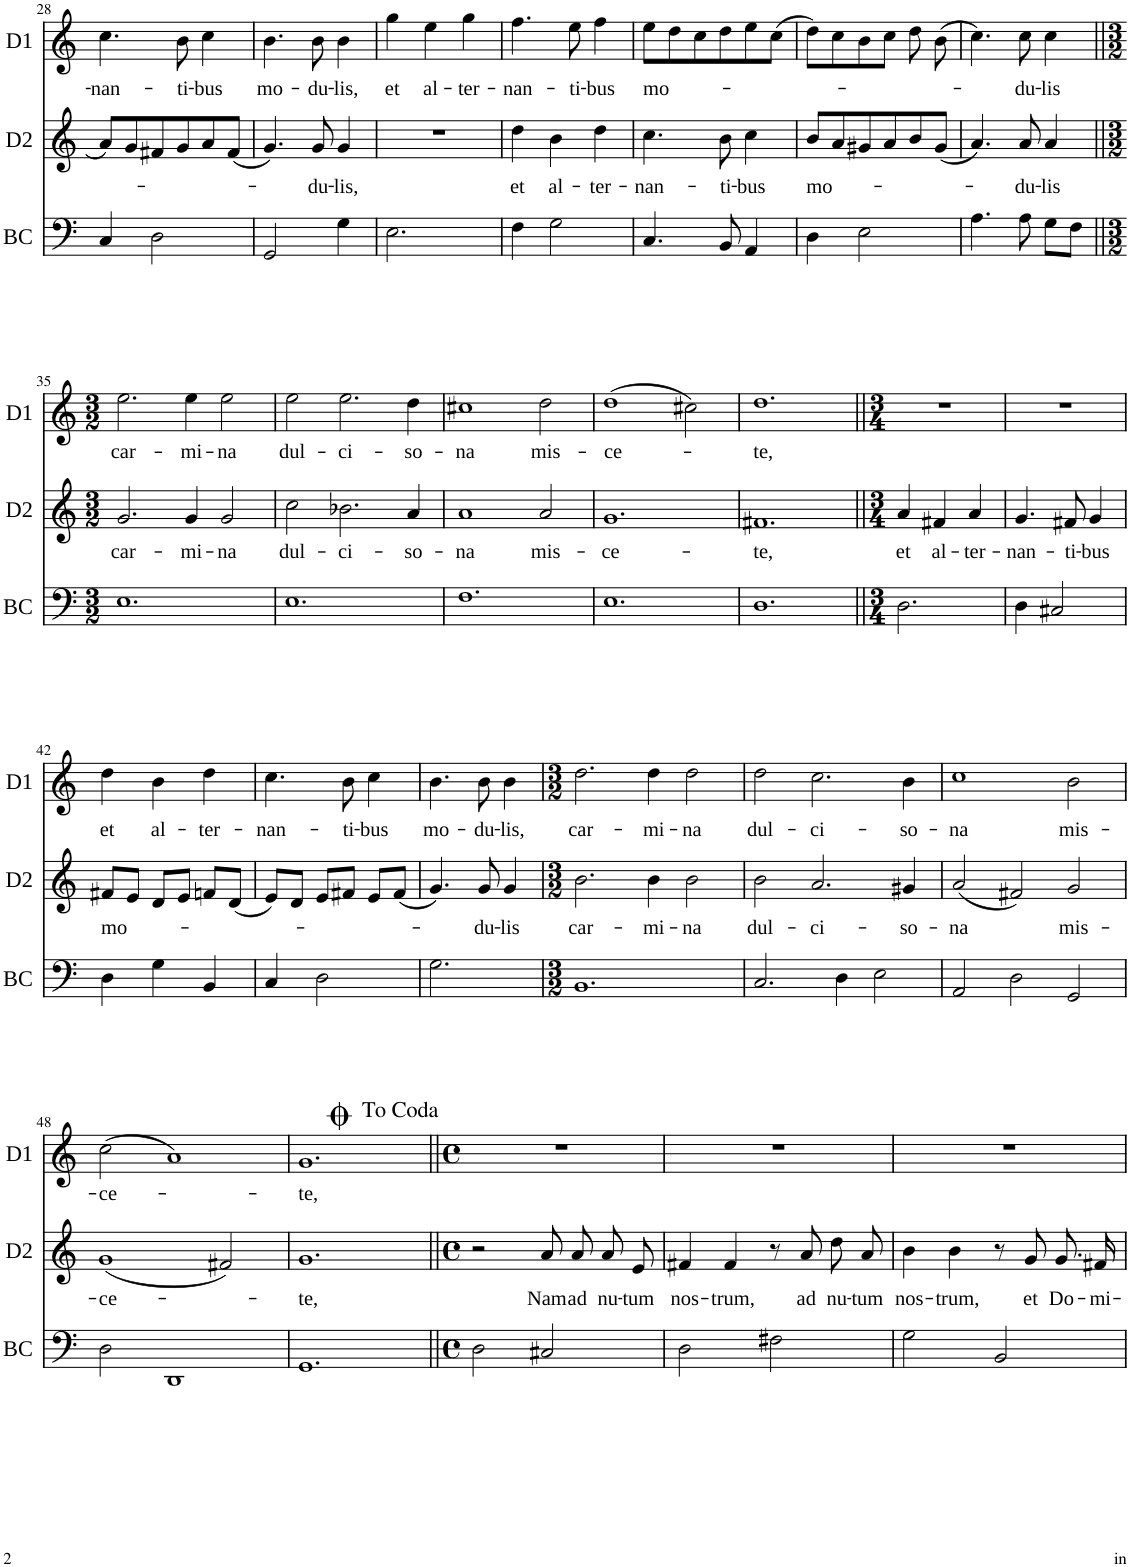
**kern	**kern	**text	**kern	**text
*part3	*part2	*part2	*part1	*part1
*staff3	*staff2	*staff2	*staff1	*staff1
*I"Basse continue	*I"Dessus 2	*	*I"Dessus 1	*
*I'BC	*I'D2	*	*I'D1	*
!!LO:PB:g=z
*clefF4	*clefG2	*	*clefG2	*
*k[]	*k[]	*	*k[]	*
*M3/4	*M3/4	*	*M3/4	*
=28	=28	=28	=28	=28
!	!	!	!	!LO:LY:b
4C/	8a/L	.	4.cc\	-nan-
.	8g/	.	.	.
2D\	8f#X/	.	.	.
!	!	!	!	!LO:LY:b
.	8g/	.	8b\	-ti-
!	!	!	!	!LO:LY:b
.	8a/	.	4cc\	-bus
.	(8f#/J	.	.	.
=29	=29	=29	=29	=29
!	!	!	!	!LO:LY:b
2GG/	4.g/)	.	4.b\	mo-
!	!	!LO:LY:b	!	!LO:LY:b
.	8g/	-du-	8b\	-du-
!	!	!LO:LY:b	!	!LO:LY:b
4G\	4g/	-lis,	4b\	-lis,
=30	=30	=30	=30	=30
!	!	!	!	!LO:LY:b
2.E\	2.r	.	4gg\	et
!	!	!	!	!LO:LY:b
.	.	.	4ee\	al-
!	!	!	!	!LO:LY:b
.	.	.	4gg\	-ter-
=31	=31	=31	=31	=31
!	!	!LO:LY:b	!	!LO:LY:b
4F\	4dd\	et	4.ff\	-nan-
!	!	!LO:LY:b	!	!
2G\	4b\	al-	.	.
!	!	!	!	!LO:LY:b
.	.	.	8ee\	-ti-
!	!	!LO:LY:b	!	!LO:LY:b
.	4dd\	-ter-	4ff\	-bus
=32	=32	=32	=32	=32
!	!	!LO:LY:b	!	!LO:LY:b
4.C/	4.cc\	-nan-	8ee\L	mo-
.	.	.	8dd\	.
.	.	.	8cc\	.
!	!	!LO:LY:b	!	!
8BB/	8b\	-ti-	8dd\	.
!	!	!LO:LY:b	!	!
4AA/	4cc\	-bus	8ee\	.
.	.	.	(8cc\J	.
=33	=33	=33	=33	=33
!	!	!LO:LY:b	!	!
4D\	8b/L	mo-	8dd\L)	.
.	8a/	.	8cc\	.
2E\	8g#X/	.	8b\	.
.	8a/	.	8cc\J	.
.	8b/	.	8dd\	.
.	(8g#/J	.	(8b\	.
=34	=34	=34	=34	=34
4.A\	4.a/)	.	4.cc\)	.
!	!	!LO:LY:b	!	!LO:LY:b
8A\	8a/	-du-	8cc\	-du-
!	!	!LO:LY:b	!	!LO:LY:b
8G\L	4a/	-lis	4cc\	-lis
8F\J	.	.	.	.
!!LO:LB:g=z
=35||	=35||	=35||	=35||	=35||
*M3/2	*M3/2	*	*M3/2	*
!	!	!LO:LY:b	!	!LO:LY:b
1.E	2.g/	car-	2.ee\	car-
!	!	!LO:LY:b	!	!LO:LY:b
.	4g/	-mi-	4ee\	-mi-
!	!	!LO:LY:b	!	!LO:LY:b
.	2g/	-na	2ee\	-na
=36	=36	=36	=36	=36
!	!	!LO:LY:b	!	!LO:LY:b
1.E	2cc\	dul-	2ee\	dul-
!	!	!LO:LY:b	!	!LO:LY:b
.	2.b-X\	-ci-	2.ee\	-ci-
!	!	!LO:LY:b	!	!LO:LY:b
.	4a/	-so-	4dd\	-so-
=37	=37	=37	=37	=37
!	!	!LO:LY:b	!	!LO:LY:b
1.F	1a	-na	1cc#X	-na
!	!	!LO:LY:b	!	!LO:LY:b
.	2a/	mis-	2dd\	mis-
=38	=38	=38	=38	=38
!	!	!LO:LY:b	!	!LO:LY:b
1.E	1.g	-ce-	(1dd	-ce-
.	.	.	2cc#X\)	.
=39	=39	=39	=39	=39
!	!	!LO:LY:b	!	!LO:LY:b
1.D	1.f#X	-te,	1.dd	-te,
=40||	=40||	=40||	=40||	=40||
*M3/4	*M3/4	*	*M3/4	*
!	!	!LO:LY:b	!	!
2.D\	4a/	et	2.r	.
!	!	!LO:LY:b	!	!
.	4f#X/	al-	.	.
!	!	!LO:LY:b	!	!
.	4a/	-ter-	.	.
=41	=41	=41	=41	=41
!	!	!LO:LY:b	!	!
4D\	4.g/	-nan-	2.r	.
2C#X/	.	.	.	.
!	!	!LO:LY:b	!	!
.	8f#X/	-ti-	.	.
!	!	!LO:LY:b	!	!
.	4g/	-bus	.	.
!!LO:LB:g=z
=42	=42	=42	=42	=42
!	!	!LO:LY:b	!	!LO:LY:b
4D\	8f#X/L	mo-	4dd\	et
.	8e/J	.	.	.
!	!	!	!	!LO:LY:b
4G\	8d/L	.	4b\	al-
.	8e/J	.	.	.
!	!	!	!	!LO:LY:b
4BB/	8fn/L	.	4dd\	-ter-
.	(8d/J	.	.	.
=43	=43	=43	=43	=43
!	!	!	!	!LO:LY:b
4C/	8e/L)	.	4.cc\	-nan-
.	8d/J	.	.	.
2D\	8e/L	.	.	.
!	!	!	!	!LO:LY:b
.	8f#X/J	.	8b\	-ti-
!	!	!	!	!LO:LY:b
.	8e/L	.	4cc\	-bus
.	(8f#/J	.	.	.
=44	=44	=44	=44	=44
!	!	!	!	!LO:LY:b
2.G\	4.g/)	.	4.b\	mo-
!	!	!LO:LY:b	!	!LO:LY:b
.	8g/	-du-	8b\	-du-
!	!	!LO:LY:b	!	!LO:LY:b
.	4g/	-lis	4b\	-lis,
=45	=45	=45	=45	=45
*M3/2	*M3/2	*	*M3/2	*
!	!	!LO:LY:b	!	!LO:LY:b
1.BB	2.b\	car-	2.dd\	car-
!	!	!LO:LY:b	!	!LO:LY:b
.	4b\	-mi-	4dd\	-mi-
!	!	!LO:LY:b	!	!LO:LY:b
.	2b\	-na	2dd\	-na
=46	=46	=46	=46	=46
!	!	!LO:LY:b	!	!LO:LY:b
2.C/	2b\	dul-	2dd\	dul-
!	!	!LO:LY:b	!	!LO:LY:b
.	2.a/	-ci-	2.cc\	-ci-
4D\	.	.	.	.
2E\	.	.	.	.
!	!	!LO:LY:b	!	!LO:LY:b
.	4g#X/	-so-	4b\	-so-
=47	=47	=47	=47	=47
!	!	!LO:LY:b	!	!LO:LY:b
2AA/	(2a/	-na	1cc	-na
2D\	2f#X/)	.	.	.
!	!	!LO:LY:b	!	!LO:LY:b
2GG/	2g/	mis-	2b\	mis-
!!LO:LB:g=z
=48	=48	=48	=48	=48
!	!	!LO:LY:b	!	!LO:LY:b
2D\	(1g	-ce-	(2cc\	-ce-
1DD	.	.	1a)	.
.	2f#X/)	.	.	.
=49	=49	=49	=49	=49
!	!	!LO:LY:b	!	!LO:LY:b
1.GG	1.g	-te,	1.g	-te,
=50||	=50||	=50||	=50||	=50||
*M4/4	*M4/4	*	*M4/4	*
*met(c)	*met(c)	*	*met(c)	*
2D\	2r	.	1r	.
!	!	!LO:LY:b	!	!
2C#X/	8a/	Nam	.	.
!	!	!LO:LY:b	!	!
.	8a/	ad	.	.
!	!	!LO:LY:b	!	!
.	8a/	nu-	.	.
!	!	!LO:LY:b	!	!
.	8e/	-tum	.	.
=51	=51	=51	=51	=51
!	!	!LO:LY:b	!	!
2D\	4f#X/	nos-	1r	.
!	!	!LO:LY:b	!	!
.	4f#/	-trum,	.	.
2F#X\	8r	.	.	.
!	!	!LO:LY:b	!	!
.	8a/	ad	.	.
!	!	!LO:LY:b	!	!
.	8dd\	nu-	.	.
!	!	!LO:LY:b	!	!
.	8a/	-tum	.	.
=52	=52	=52	=52	=52
!	!	!LO:LY:b	!	!
2G\	4b\	nos-	1r	.
!	!	!LO:LY:b	!	!
.	4b\	-trum,	.	.
2BB/	8r	.	.	.
!	!	!LO:LY:b	!	!
.	8g/	et	.	.
!	!	!LO:LY:b	!	!
.	8.g/	Do-	.	.
!	!	!LO:LY:b	!	!
.	16f#X/	-mi-	.	.
=	=	=	=	=
*-	*-	*-	*-	*-
